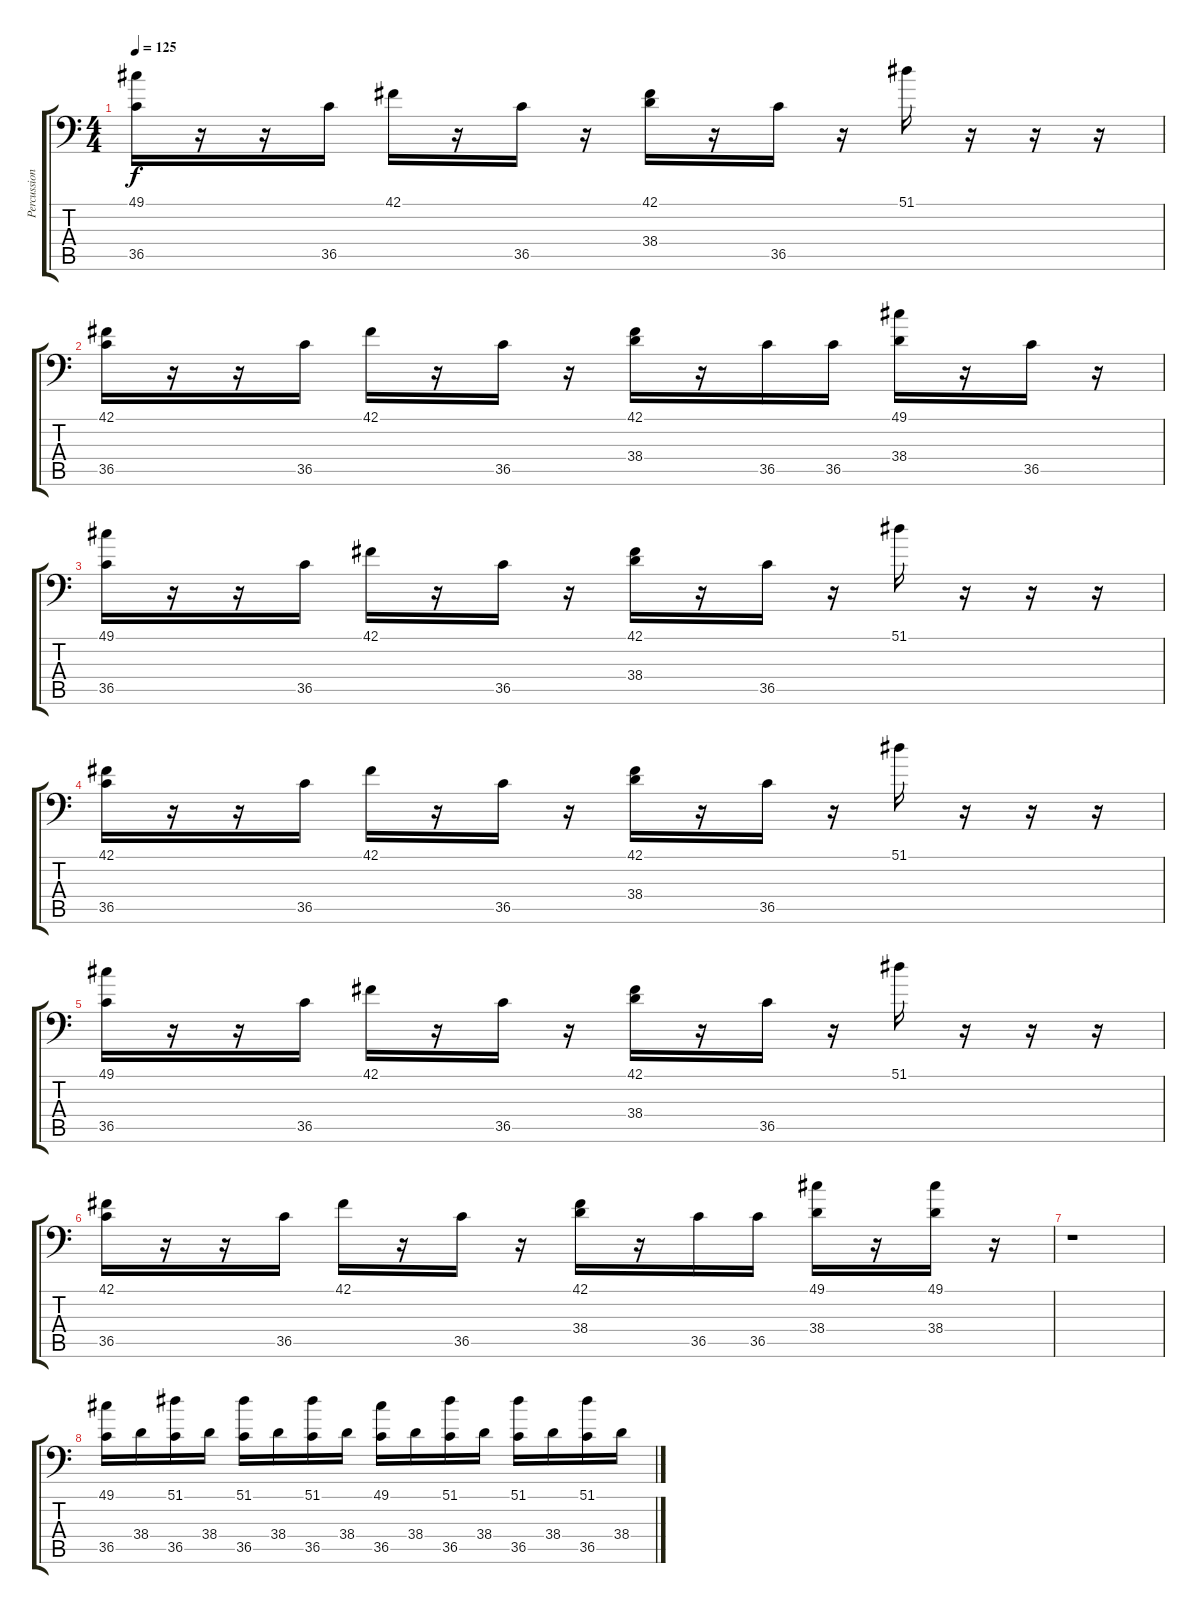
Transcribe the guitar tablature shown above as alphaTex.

\track ("Percussions" "Percussion") {instrument acousticgrandpiano}
\staff {score tabs}
\tuning (C-1 C-1 C-1 C-1 C-1 C-1) {hide}
\ts (4 4)
\tempo 125
\clef f4
\ks c
(49.1 36.5).16{dy f} r.16 r.16 36.5.16 42.1.16 r.16 36.5.16 r.16 (42.1 38.4).16 r.16 36.5.16 r.16 51.1.16 r.16 r.16 r.16 |
(42.1 36.5).16 r.16 r.16 36.5.16 42.1.16 r.16 36.5.16 r.16 (42.1 38.4).16 r.16 36.5.16 36.5.16 (49.1 38.4).16 r.16 36.5.16 r.16 |
(49.1 36.5).16 r.16 r.16 36.5.16 42.1.16 r.16 36.5.16 r.16 (42.1 38.4).16 r.16 36.5.16 r.16 51.1.16 r.16 r.16 r.16 |
(42.1 36.5).16 r.16 r.16 36.5.16 42.1.16 r.16 36.5.16 r.16 (42.1 38.4).16 r.16 36.5.16 r.16 51.1.16 r.16 r.16 r.16 |
(49.1 36.5).16 r.16 r.16 36.5.16 42.1.16 r.16 36.5.16 r.16 (42.1 38.4).16 r.16 36.5.16 r.16 51.1.16 r.16 r.16 r.16 |
(42.1 36.5).16 r.16 r.16 36.5.16 42.1.16 r.16 36.5.16 r.16 (42.1 38.4).16 r.16 36.5.16 36.5.16 (49.1 38.4).16 r.16 (49.1 38.4).16 r.16 |
r.1 |
(49.1 36.5).16 38.4.16 (51.1 36.5).16 38.4.16 (51.1 36.5).16 38.4.16 (51.1 36.5).16 38.4.16 (49.1 36.5).16 38.4.16 (51.1 36.5).16 38.4.16 (51.1 36.5).16 38.4.16 (51.1 36.5).16 38.4.16
